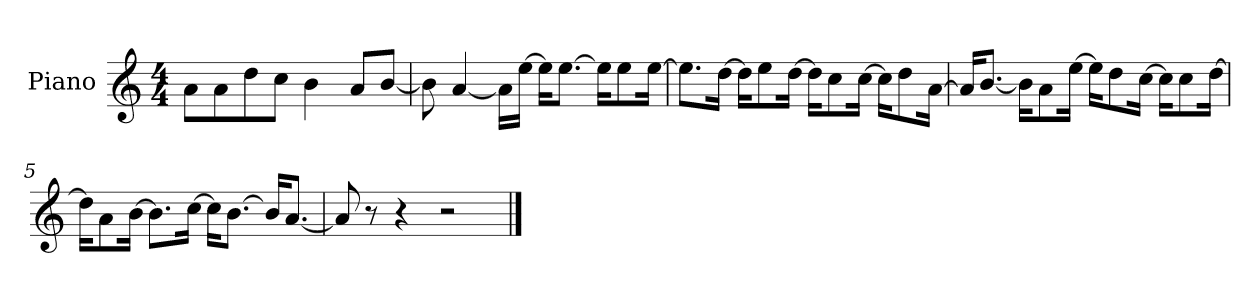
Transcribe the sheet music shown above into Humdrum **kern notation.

**kern
*part1
*staff1
*I"Piano
*I'P-no
*clefG2
*k[]
*M4/4
*MM90
=1
8a\L
8a\
8dd\
8cc\J
4b\
8a/L
[8b/J
=2
8b\]
[4a/
16a\LL]
[16ee\JJ
16ee\KL]
[8.ee\J
16ee\KL]
8ee\
[16ee\Jk
=3
8.ee\L]
[16dd\Jk
16dd\KL]
8ee\
[16dd\Jk
16dd\KL]
8cc\
[16cc\Jk
16cc\KL]
8dd\
[16a\Jk
=4
16a/KL]
[8.b/J
16b\KL]
8a\
[16ee\Jk
16ee\KL]
8dd\
[16cc\Jk
16cc\KL]
8cc\
[16dd\Jk
!!LO:LB:g=z
=5
16dd\KL]
8a\
[16b\Jk
8.b\L]
[16cc\Jk
16cc\KL]
[8.b\J
16b/KL]
[8.a/J
=6
8a/]
8r
4r
2r
==
*-
